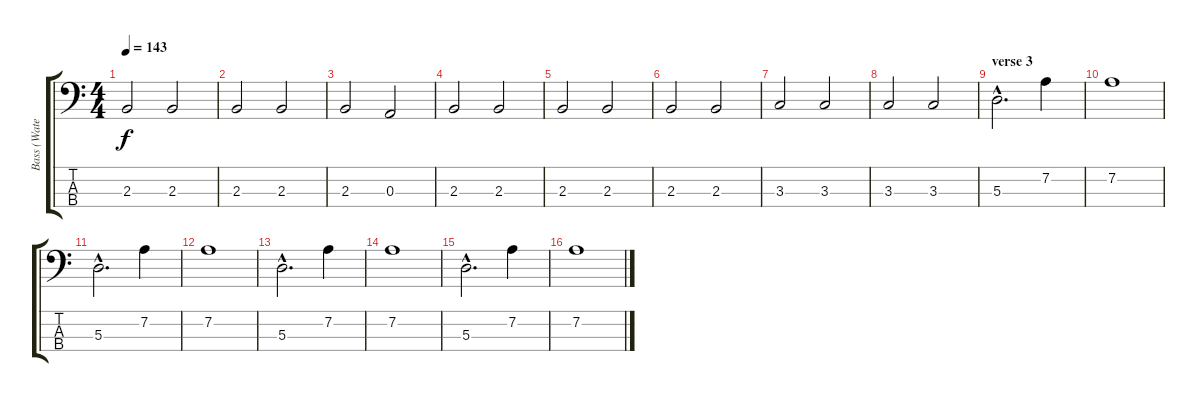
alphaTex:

\track ("Bass (Waters)" "Bass (Wate") {instrument electricbassfinger}
\staff {score tabs}
\tuning (G2 D2 A1 E1) {hide}
\ts (4 4)
\tempo 143
\clef f4
\ks c
2.3.2{dy f} 2.3.2 |
2.3.2 2.3.2 |
2.3.2 0.3.2 |
2.3.2 2.3.2 |
2.3.2 2.3.2 |
2.3.2 2.3.2 |
3.3.2 3.3.2 |
3.3.2 3.3.2 |
\section ("" "verse 3")
5.3{hac}.2{d} 7.2.4 |
7.2.1 |
5.3{hac}.2{d} 7.2.4 |
7.2.1 |
5.3{hac}.2{d} 7.2.4 |
7.2.1 |
5.3{hac}.2{d} 7.2.4 |
7.2.1
